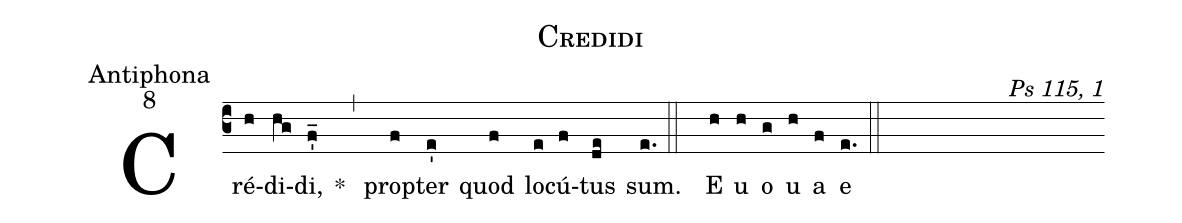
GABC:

name:Credidi;
office-part:Antiphona;
mode:8;
commentary:Ps 115, 1;
%%
(c3)Cré-(h)di-(hg)di,(f'_) * (,) prop(f)ter(e') quod(f) lo(e)cú-(f)tus(de) sum.(e.) (::)
()E(h) u(h) o(g) u(h) a(f) e(e.) (::)
